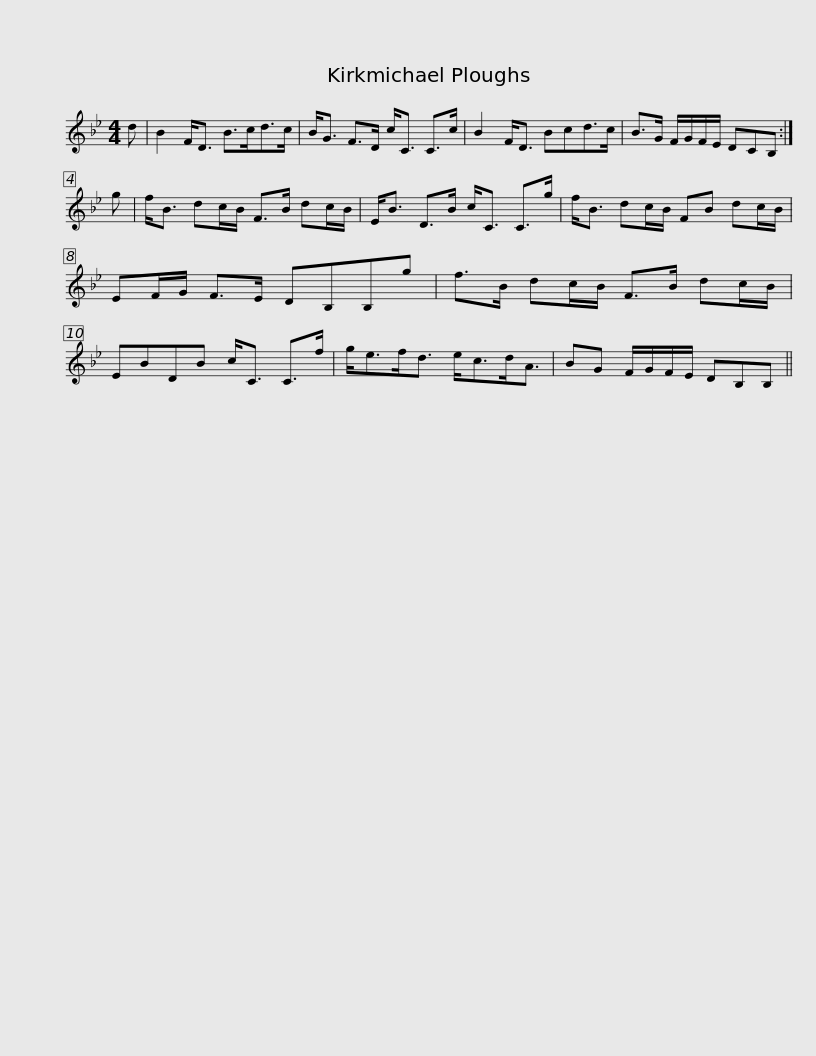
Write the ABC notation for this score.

X:1
L:1/8
M:4/4
I:linebreak $
K:Bb
V:1 treble
V:1
 d | B2 F<D B>cd>c | B<G F>D c<C C>c | B2 F<D Bcd>c | B>G F/G/F/E/ DCB, :| %5
 g |$ f<B dc/B/ F>B dc/B/ | E<B D>B c<C C>g | f<B dc/B/ FB dc/B/ | EF/G/ F>E DB,B,g |$ %10
 f>B dc/B/ F>B dc/B/ | EBDB c<C C>f | g<ef<d e<cd<A | BG F/G/F/E/ DB,B, || %14
